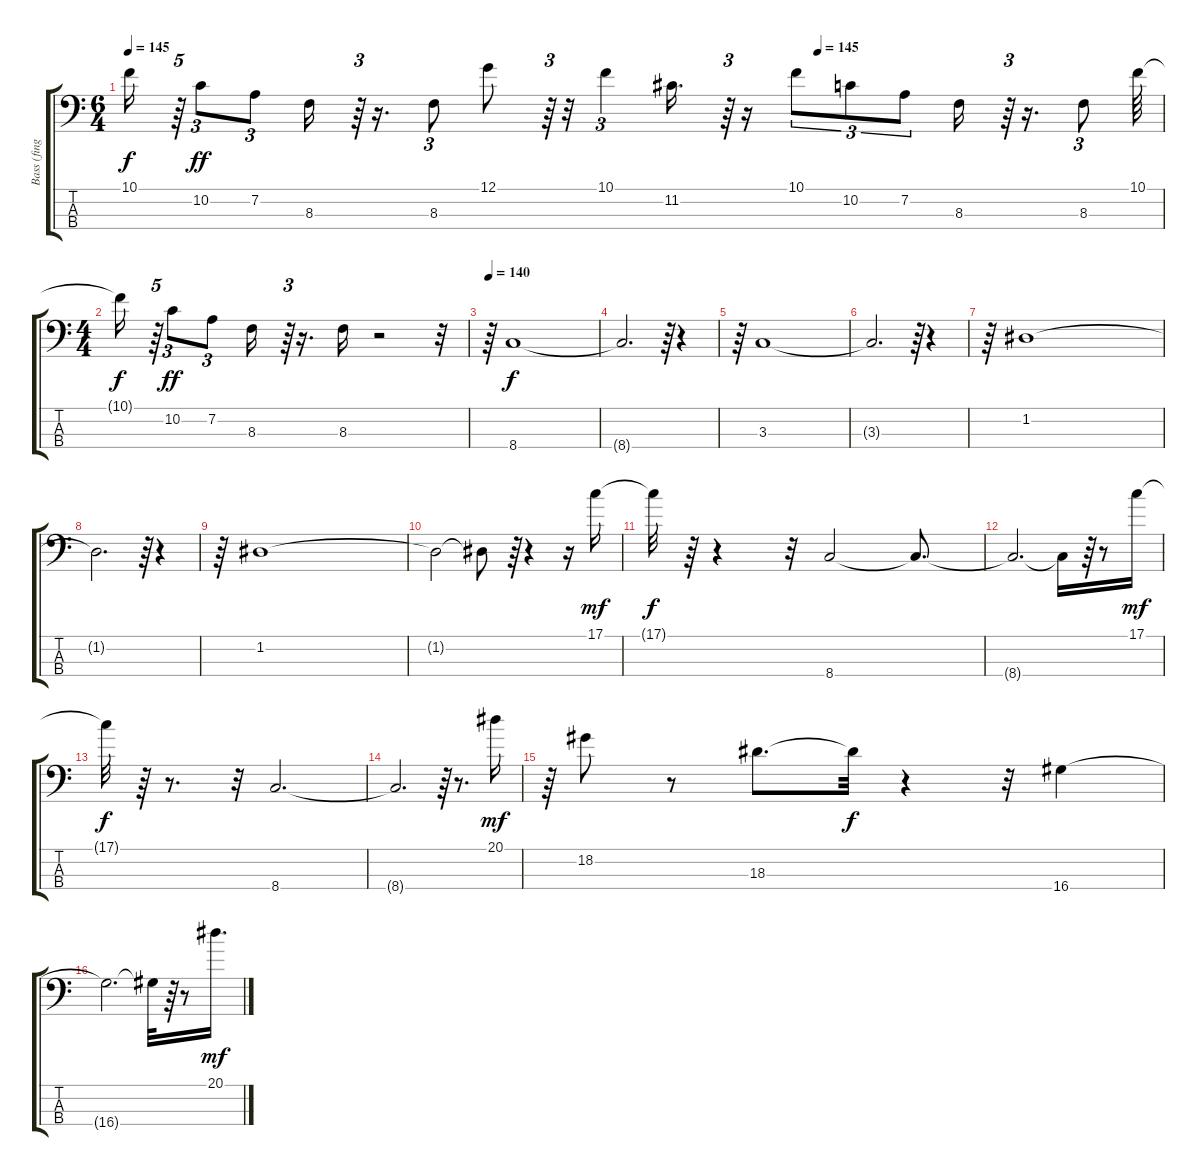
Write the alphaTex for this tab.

\track ("Bass (finger)" "Bass (fing") {instrument electricbassfinger}
\staff {score tabs}
\tuning (G2 D2 A1 E1) {hide}
\ts (6 4)
\tempo 145
\tempo (145 0.6666666666666666)
\clef f4
\ks c
10.1{t}.16{dy f} r.64{tu (5 4)} 10.2.8{tu (3 2) dy ff} 7.2.8{tu (3 2)} 8.3.16 r.64{tu (3 2)} r.16{d} 8.3.8{tu (3 2)} 12.1.8 r.64{tu (3 2)} r.32 10.1.4{tu (3 2)} 11.2.16{d} r.64{tu (3 2)} r.16 10.1.8{tu (3 2)} 10.2.8{tu (3 2)} 7.2.8{tu (3 2)} 8.3.16 r.64{tu (3 2)} r.16{d} 8.3.8{tu (3 2)} 10.1.64 |
\ts (4 4)
10.1{t}.16{dy f} r.64{tu (5 4)} 10.2.8{tu (3 2) dy ff} 7.2.8{tu (3 2)} 8.3.16 r.64{tu (3 2)} r.16{d} 8.3.16 r.2 r.32 |
\tempo 140
r.64 8.4.1{dy f instrument fretlessbass} |
8.4{t}.2{d} r.64 r.4 |
r.64 3.3.1 |
3.3{t}.2{d} r.64 r.4 |
r.64 1.2.1 |
1.2{t}.2{d} r.64 r.4 |
r.64 1.2.1 |
1.2{t}.2 1.2{t}.8 r.64 r.4 r.16 17.1.16{dy mf} |
17.1{t}.32{dy f} r.64 r.4 r.32 8.4.2 8.4{t}.8{d} |
8.4{t}.2{d} 8.4{t}.16 r.64 r.8 17.1.16{dy mf} |
17.1{t}.32{dy f} r.64 r.8{d} r.32 8.4.2{d} |
8.4{t}.2{d} r.64 r.8{d} 20.1.16{dy mf} |
r.64 18.2.8 r.8 18.3.8{d} 18.3{t}.32{dy f} r.4 r.32 16.4.4 |
16.4{t}.2{d} 16.4{t}.32 r.64 r.8 20.1.16{d dy mf}
